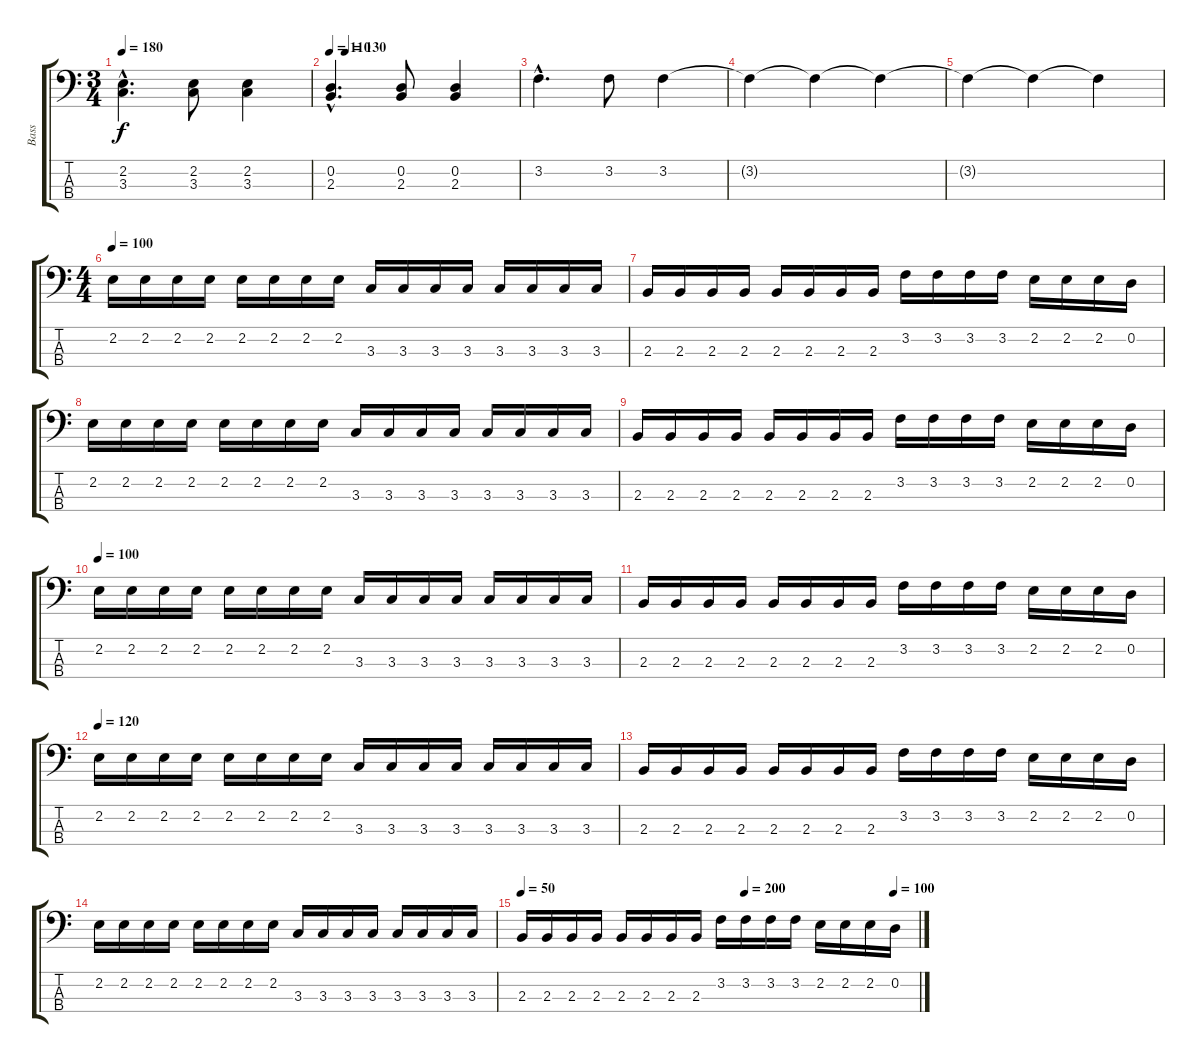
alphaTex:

\track ("Bass" "Bass") {instrument acousticbass}
\staff {score tabs}
\tuning (G2 D2 A1 E1) {hide}
\ts (3 4)
\tempo 180
\clef f4
\ks c
(2.2{hac} 3.3{hac}).4{d dy f} (2.2 3.3).8 (2.2 3.3).4 |
\tempo 110
\tempo (130 0.08333333333333333)
(0.2{hac} 2.3{hac}).4{d} (0.2 2.3).8 (0.2 2.3).4 |
3.2{hac}.4{d} 3.2.8 3.2.4 |
3.2{t}.4 3.2{t}.4 3.2{t}.4 |
3.2{t}.4 3.2{t}.4 3.2{t}.4 |
\ts (4 4)
\tempo 100
2.2.16 2.2.16 2.2.16 2.2.16 2.2.16 2.2.16 2.2.16 2.2.16 3.3.16 3.3.16 3.3.16 3.3.16 3.3.16 3.3.16 3.3.16 3.3.16 |
2.3.16 2.3.16 2.3.16 2.3.16 2.3.16 2.3.16 2.3.16 2.3.16 3.2.16 3.2.16 3.2.16 3.2.16 2.2.16 2.2.16 2.2.16 0.2.16 |
2.2.16 2.2.16 2.2.16 2.2.16 2.2.16 2.2.16 2.2.16 2.2.16 3.3.16 3.3.16 3.3.16 3.3.16 3.3.16 3.3.16 3.3.16 3.3.16 |
2.3.16 2.3.16 2.3.16 2.3.16 2.3.16 2.3.16 2.3.16 2.3.16 3.2.16 3.2.16 3.2.16 3.2.16 2.2.16 2.2.16 2.2.16 0.2.16 |
\tempo 100
2.2.16 2.2.16 2.2.16 2.2.16 2.2.16 2.2.16 2.2.16 2.2.16 3.3.16 3.3.16 3.3.16 3.3.16 3.3.16 3.3.16 3.3.16 3.3.16 |
2.3.16 2.3.16 2.3.16 2.3.16 2.3.16 2.3.16 2.3.16 2.3.16 3.2.16 3.2.16 3.2.16 3.2.16 2.2.16 2.2.16 2.2.16 0.2.16 |
\tempo 120
2.2.16 2.2.16 2.2.16 2.2.16 2.2.16 2.2.16 2.2.16 2.2.16 3.3.16 3.3.16 3.3.16 3.3.16 3.3.16 3.3.16 3.3.16 3.3.16 |
2.3.16 2.3.16 2.3.16 2.3.16 2.3.16 2.3.16 2.3.16 2.3.16 3.2.16 3.2.16 3.2.16 3.2.16 2.2.16 2.2.16 2.2.16 0.2.16 |
2.2.16 2.2.16 2.2.16 2.2.16 2.2.16 2.2.16 2.2.16 2.2.16 3.3.16 3.3.16 3.3.16 3.3.16 3.3.16 3.3.16 3.3.16 3.3.16 |
\tempo (100 0.9375)
\tempo 50
\tempo (200 0.5625)
2.3.16 2.3.16 2.3.16 2.3.16 2.3.16 2.3.16 2.3.16 2.3.16 3.2.16 3.2.16 3.2.16 3.2.16 2.2.16 2.2.16 2.2.16 0.2.16
